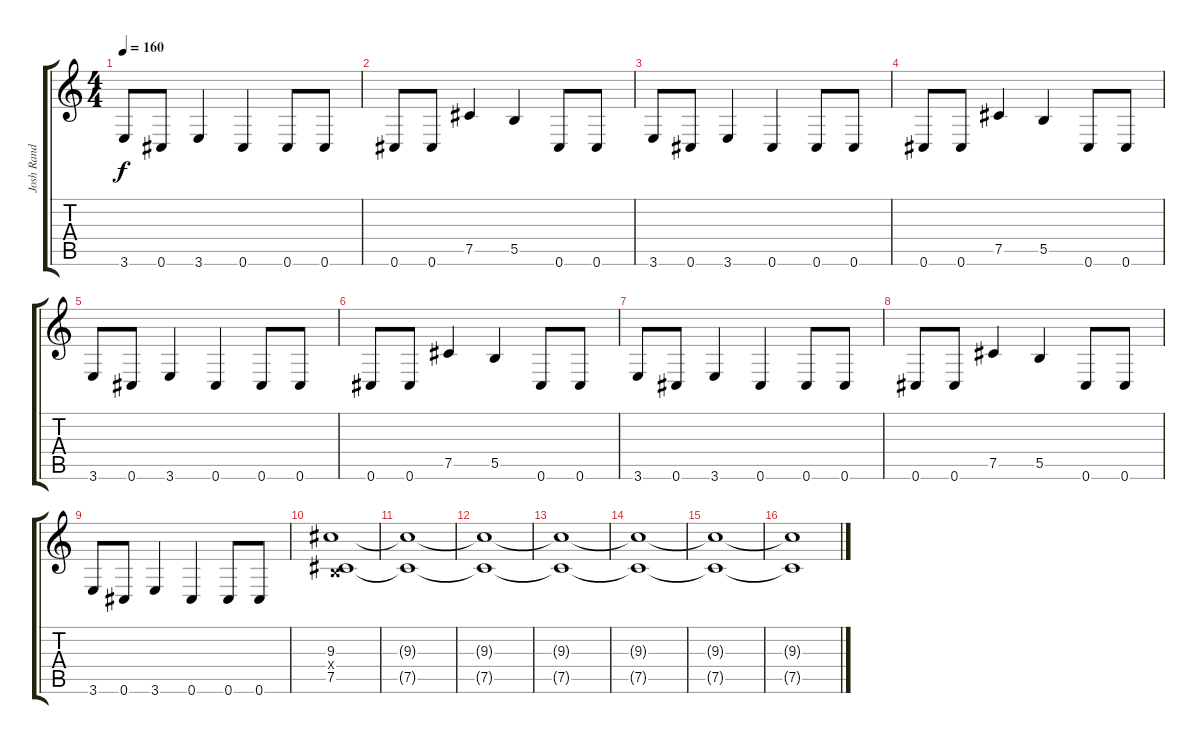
\track ("Josh Rand" "Josh Rand") {instrument distortionguitar}
\staff {score tabs}
\tuning (Db4 Ab3 E3 B2 Gb2 Db2) {hide}
\ts (4 4)
\tempo 160
\clef g2
\ks c
3.6.8{dy f} 0.6.8 3.6.4 0.6.4 0.6.8 0.6.8 |
0.6.8 0.6.8 7.5.4 5.5.4 0.6.8 0.6.8 |
3.6.8 0.6.8 3.6.4 0.6.4 0.6.8 0.6.8 |
0.6.8 0.6.8 7.5.4 5.5.4 0.6.8 0.6.8 |
3.6.8 0.6.8 3.6.4 0.6.4 0.6.8 0.6.8 |
0.6.8 0.6.8 7.5.4 5.5.4 0.6.8 0.6.8 |
3.6.8 0.6.8 3.6.4 0.6.4 0.6.8 0.6.8 |
0.6.8 0.6.8 7.5.4 5.5.4 0.6.8 0.6.8 |
3.6.8 0.6.8 3.6.4 0.6.4 0.6.8 0.6.8 |
(9.3 0.4{x} 7.5).1 |
(9.3{t} 7.5{t}).1 |
(9.3{t} 7.5{t}).1 |
(9.3{t} 7.5{t}).1 |
(9.3{t} 7.5{t}).1 |
(9.3{t} 7.5{t}).1 |
(9.3{t} 7.5{t}).1
